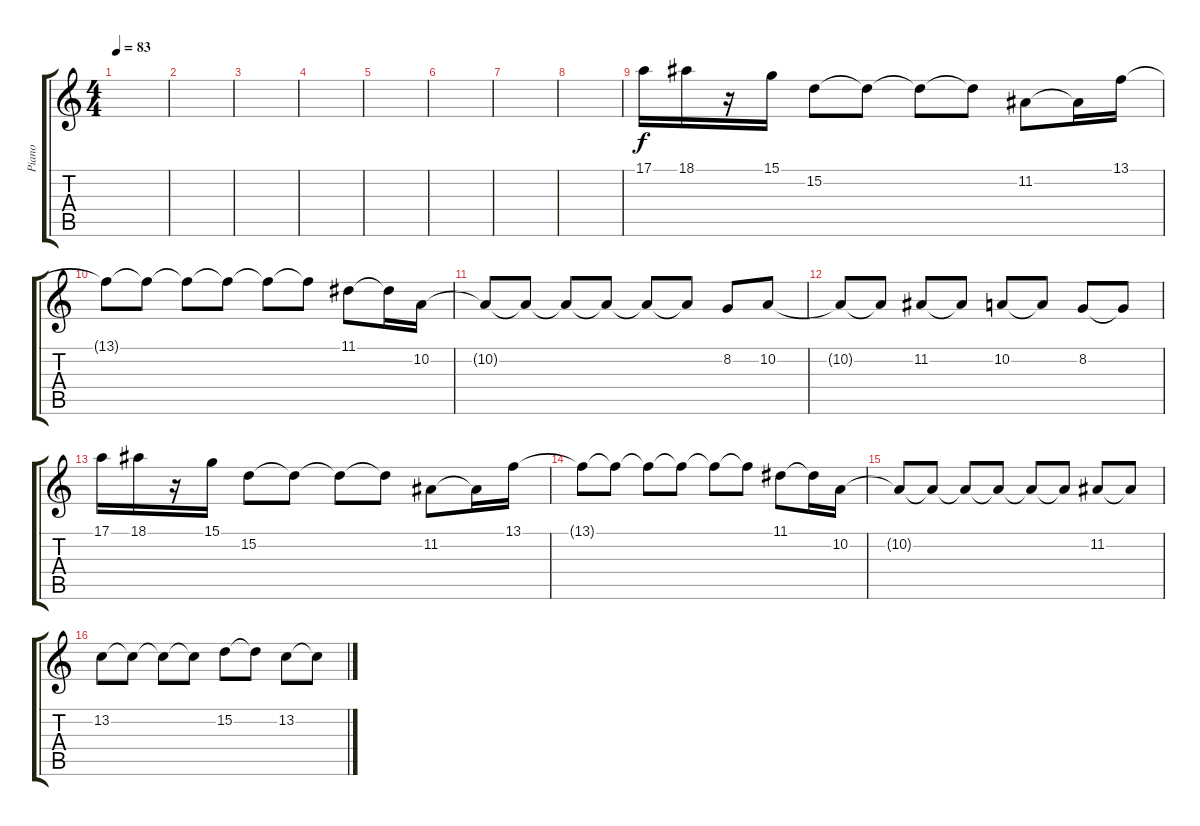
\track ("Piano" "Piano") {instrument acousticgrandpiano}
\staff {score tabs}
\tuning (E4 B3 G3 D3 A2 E2) {hide}
\ts (4 4)
\tempo 83
\clef g2
\ks c
|
|
|
|
|
|
|
|
17.1.16 18.1.16 r.16 15.1.16 15.2.8 15.2{t}.8 15.2{t}.8 15.2{t}.8 11.2.8 11.2{t}.16 13.1.16 |
13.1{t}.8 13.1{t}.8 13.1{t}.8 13.1{t}.8 13.1{t}.8 13.1{t}.8 11.1.8 11.1{t}.16 10.2.16 |
10.2{t}.8 10.2{t}.8 10.2{t}.8 10.2{t}.8 10.2{t}.8 10.2{t}.8 8.2.8 10.2.8 |
10.2{t}.8 10.2{t}.8 11.2.8 11.2{t}.8 10.2.8 10.2{t}.8 8.2.8 8.2{t}.8 |
17.1.16 18.1.16 r.16 15.1.16 15.2.8 15.2{t}.8 15.2{t}.8 15.2{t}.8 11.2.8 11.2{t}.16 13.1.16 |
13.1{t}.8 13.1{t}.8 13.1{t}.8 13.1{t}.8 13.1{t}.8 13.1{t}.8 11.1.8 11.1{t}.16 10.2.16 |
10.2{t}.8 10.2{t}.8 10.2{t}.8 10.2{t}.8 10.2{t}.8 10.2{t}.8 11.2.8 11.2{t}.8 |
13.2.8 13.2{t}.8 13.2{t}.8 13.2{t}.8 15.2.8 15.2{t}.8 13.2.8 13.2{t}.8
